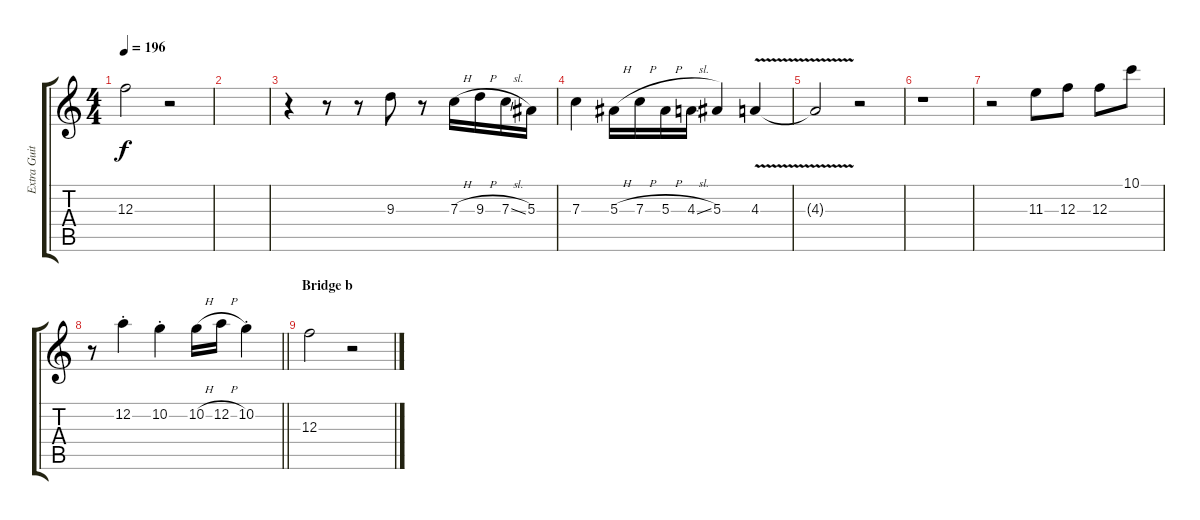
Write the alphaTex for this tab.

\track ("Extra Guitar 2" "Extra Guit") {instrument distortionguitar}
\staff {score tabs}
\tuning (D4 A3 F3 C3 G2 D2) {hide}
\ts (4 4)
\tempo 196
\clef g2
\ks c
12.3.2{dy f} r.2 |
|
r.4 r.8 r.8 9.3.8 r.8 7.3{h}.16 9.3{h}.16 7.3{sl}.16 5.3.16 |
7.3.4 5.3{h}.16 7.3{h}.16 5.3{h}.16 4.3{sl}.16 5.3.4 4.3{v}.4 |
4.3{t}.2 r.2 |
r.1 |
r.2 11.3.8 12.3.8 12.3.8 10.1.8 |
\barLineRight lightlight
r.8 12.2{st}.4 10.2{st}.4 10.2{h}.16 12.2{h}.16 10.2{st}.4 |
\section ("" "Bridge b")
12.3.2 r.2
